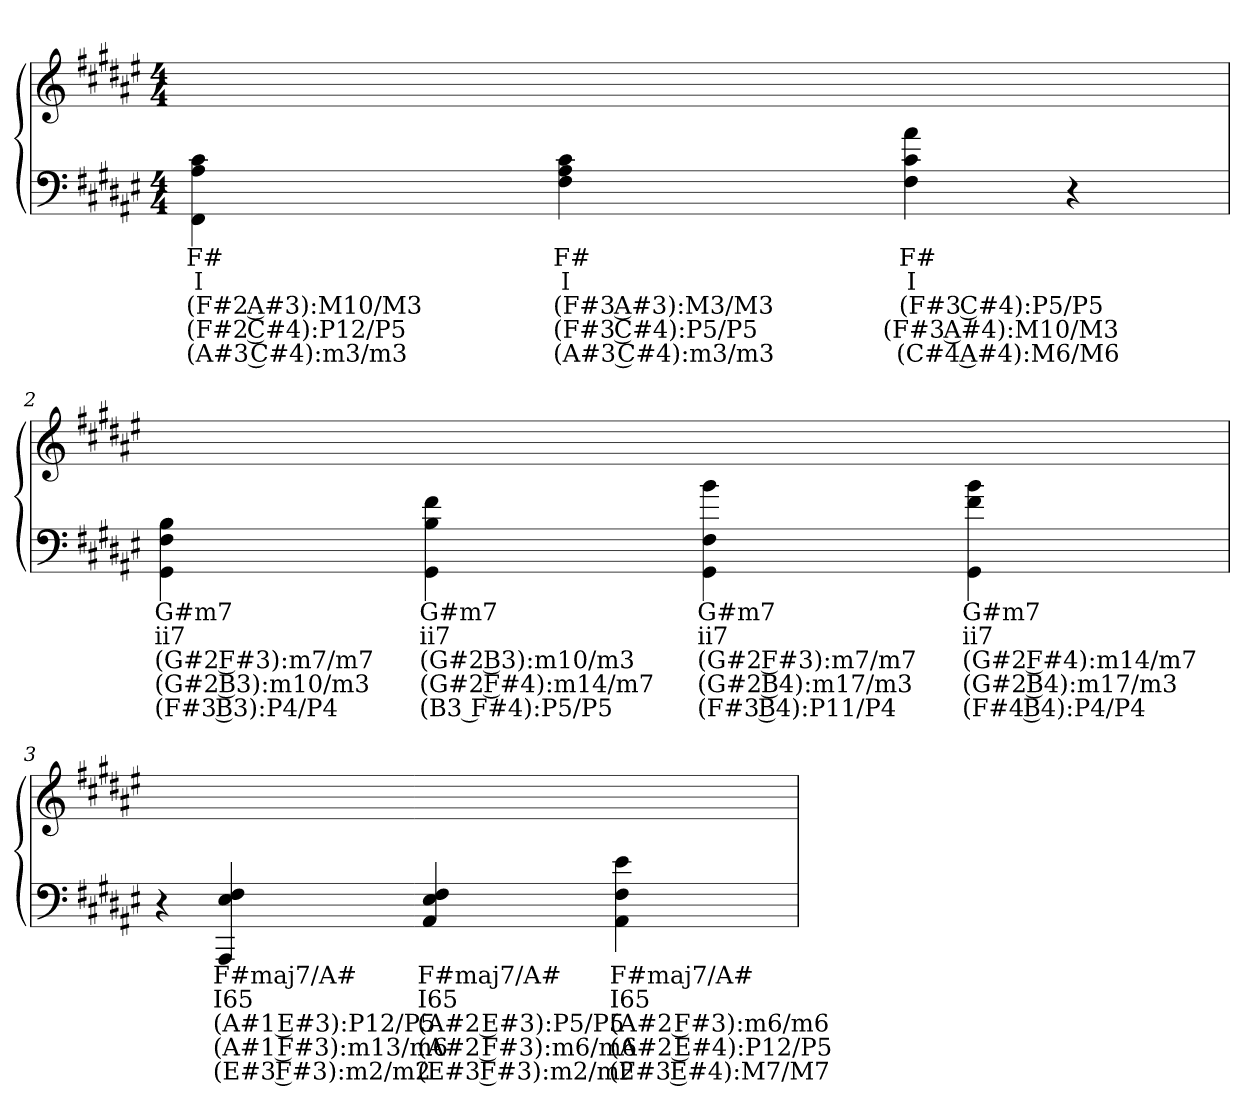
**kern	**text	**text	**text	**text	**text	**kern
*part2	*part2	*part2	*part2	*part2	*part2	*part1
*staff2	*staff2	*staff2	*staff2	*staff2	*staff2	*staff1
*clefF4	*	*	*	*	*	*clefG2
*k[f#c#g#d#a#e#]	*	*	*	*	*	*k[f#c#g#d#a#e#]
*F#:	*	*	*	*	*	*F#:
*M4/4	*	*	*	*	*	*M4/4
*MM60	*	*	*	*	*	*MM60
=1	=1	=1	=1	=1	=1	=1
4FF# 4A# 4c#	F#	I	(F#2 A#3):M10/M3	(F#2 C#4):P12/P5	(A#3 C#4):m3/m3	1ryy
4F# 4A# 4c#	F#	I	(F#3 A#3):M3/M3	(F#3 C#4):P5/P5	(A#3 C#4):m3/m3	.
4F# 4c# 4a#	F#	I	(F#3 C#4):P5/P5	(F#3 A#4):M10/M3	(C#4 A#4):M6/M6	.
4r	.	.	.	.	.	.
=2	=2	=2	=2	=2	=2	=2
4GG# 4F# 4B	G#m7	ii7	(G#2 F#3):m7/m7	(G#2 B3):m10/m3	(F#3 B3):P4/P4	1ryy
4GG# 4B 4f#	G#m7	ii7	(G#2 B3):m10/m3	(G#2 F#4):m14/m7	(B3 F#4):P5/P5	.
4GG# 4F# 4b	G#m7	ii7	(G#2 F#3):m7/m7	(G#2 B4):m17/m3	(F#3 B4):P11/P4	.
4GG# 4f# 4b	G#m7	ii7	(G#2 F#4):m14/m7	(G#2 B4):m17/m3	(F#4 B4):P4/P4	.
=3	=3	=3	=3	=3	=3	=3
4r	.	.	.	.	.	1ryy
4AAA# 4E# 4F#	F#maj7/A#	I65	(A#1 E#3):P12/P5	(A#1 F#3):m13/m6	(E#3 F#3):m2/m2	.
4AA# 4E# 4F#	F#maj7/A#	I65	(A#2 E#3):P5/P5	(A#2 F#3):m6/m6	(E#3 F#3):m2/m2	.
4AA# 4F# 4e#	F#maj7/A#	I65	(A#2 F#3):m6/m6	(A#2 E#4):P12/P5	(F#3 E#4):M7/M7	.
=	=	=	=	=	=	=
*-	*-	*-	*-	*-	*-	*-
